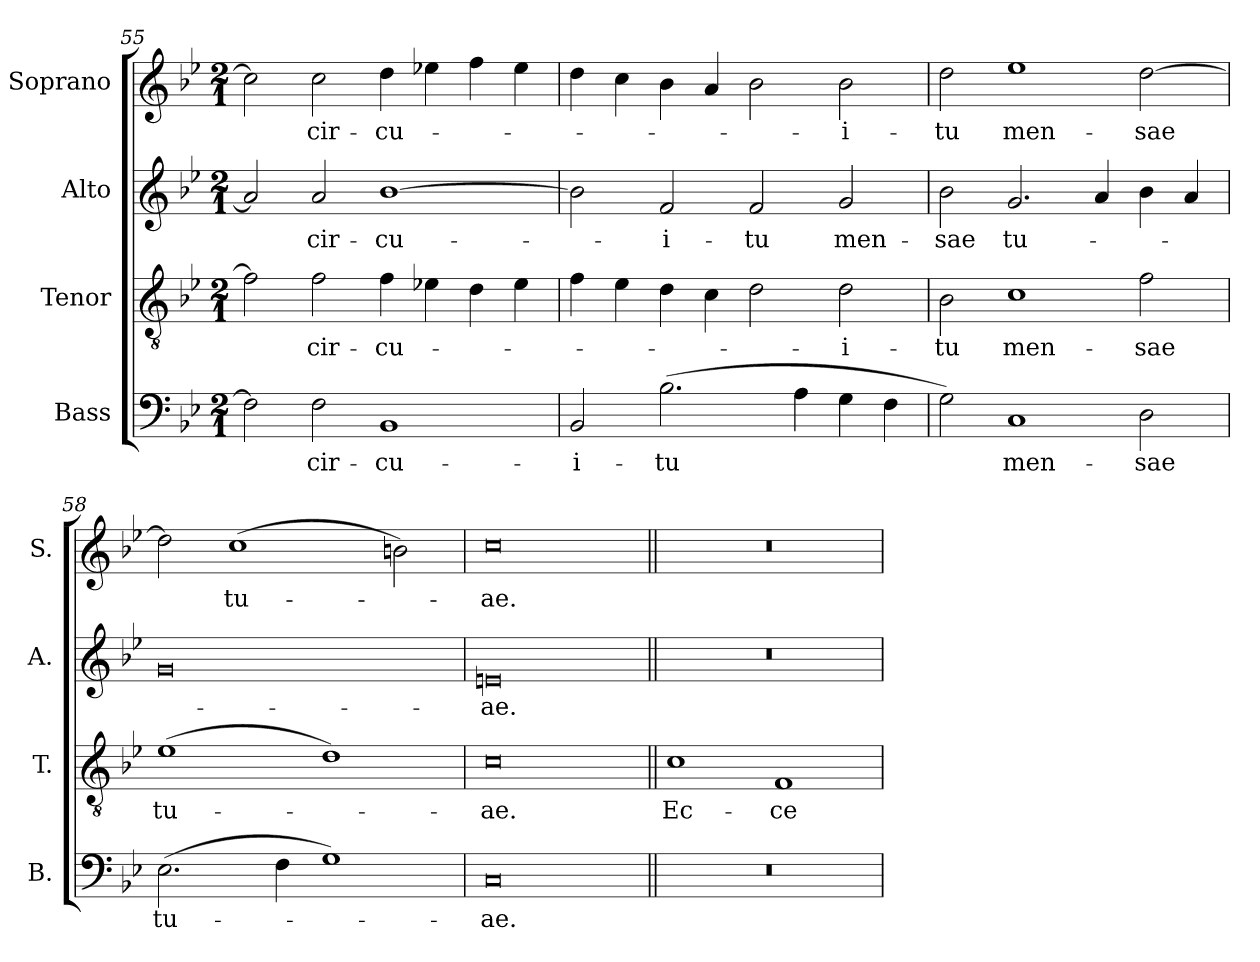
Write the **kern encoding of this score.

**kern	**text	**kern	**text	**kern	**text	**kern	**text
*part4	*part4	*part3	*part3	*part2	*part2	*part1	*part1
*staff4	*staff4	*staff3	*staff3	*staff2	*staff2	*staff1	*staff1
*I"Bass	*	*I"Tenor	*	*I"Alto	*	*I"Soprano	*
*I'B.	*	*I'T.	*	*I'A.	*	*I'S.	*
*clefF4	*	*clefGv2	*	*clefG2	*	*clefG2	*
*	*	*ITrd7c12	*	*	*	*	*
*k[b-e-]	*	*k[b-e-]	*	*k[b-e-]	*	*k[b-e-]	*
*B-:	*	*B-:	*	*B-:	*	*B-:	*
*M2/1	*	*M2/1	*	*M2/1	*	*M2/1	*
=55	=55	=55	=55	=55	=55	=55	=55
2Fi\]	.	2Fi\]	.	2ai/]	.	2cci\]	.
!	!LO:LY:b:color=#000000	!	!	!	!	!	!
!	!	!	!LO:LY:b:color=#000000	!	!	!	!
!	!	!	!	!	!LO:LY:b:color=#000000	!	!
!	!	!	!	!	!	!	!LO:LY:b:color=#000000
2Fi\	cir-	2Fi\	cir-	2ai/	cir-	2cci\	cir-
!	!LO:LY:b:color=#000000	!	!	!	!	!	!
!	!	!	!LO:LY:b:color=#000000	!	!	!	!
!	!	!	!	!	!LO:LY:b:color=#000000	!	!
!	!	!	!	!	!	!	!LO:LY:b:color=#000000
1BB-i	-cu-	4Fi\	-cu-	[1b-i	-cu-	4ddi\	-cu-
.	.	4E-Xi\	.	.	.	4ee-Xi\	.
.	.	4Di\	.	.	.	4ffi\	.
.	.	4E-i\	.	.	.	4ee-i\	.
=56	=56	=56	=56	=56	=56	=56	=56
!	!LO:LY:b:color=#000000	!	!	!	!	!	!
2BB-i/	-i-	4Fi\	.	2b-i\]	.	4ddi\	.
.	.	4E-i\	.	.	.	4cci\	.
!	!LO:LY:b:color=#000000	!	!	!	!	!	!
!	!	!	!	!	!LO:LY:b:color=#000000	!	!
(2.B-i\	-tu	4Di\	.	2fi/	-i-	4b-i\	.
.	.	4Ci\	.	.	.	4ai/	.
!	!	!	!	!	!LO:LY:b:color=#000000	!	!
.	.	2Di\	.	2fi/	-tu	2b-i\	.
4Ai\	.	.	.	.	.	.	.
!	!	!	!LO:LY:b:color=#000000	!	!	!	!
!	!	!	!	!	!LO:LY:b:color=#000000	!	!
!	!	!	!	!	!	!	!LO:LY:b:color=#000000
4Gi\	.	2Di\	-i-	2gi/	men-	2b-i\	-i-
4Fi\	.	.	.	.	.	.	.
=57	=57	=57	=57	=57	=57	=57	=57
!	!	!	!LO:LY:b:color=#000000	!	!	!	!
!	!	!	!	!	!LO:LY:b:color=#000000	!	!
!	!	!	!	!	!	!	!LO:LY:b:color=#000000
2Gi\)	.	2BB-i\	-tu	2b-i\	-sae	2ddi\	-tu
!	!LO:LY:b:color=#000000	!	!	!	!	!	!
!	!	!	!LO:LY:b:color=#000000	!	!	!	!
!	!	!	!	!	!LO:LY:b:color=#000000	!	!
!	!	!	!	!	!	!	!LO:LY:b:color=#000000
1Ci	men-	1Ci	men-	2.gi/	tu-	1ee-i	men-
.	.	.	.	4ai/	.	.	.
!	!LO:LY:b:color=#000000	!	!	!	!	!	!
!	!	!	!LO:LY:b:color=#000000	!	!	!	!
!	!	!	!	!	!	!	!LO:LY:b:color=#000000
2Di\	-sae	2Fi\	-sae	4b-i\	.	[2ddi\	-sae
.	.	.	.	4ai/	.	.	.
=58	=58	=58	=58	=58	=58	=58	=58
!	!LO:LY:b:color=#000000	!	!	!	!	!	!
!	!	!	!LO:LY:b:color=#000000	!	!	!	!
(2.E-i\	tu-	(1E-i	tu-	0gi	.	2ddi\]	.
!	!	!	!	!	!	!	!LO:LY:b:color=#000000
.	.	.	.	.	.	(1cci	tu-
4Fi\	.	.	.	.	.	.	.
1Gi)	.	1Di)	.	.	.	.	.
.	.	.	.	.	.	2bni\)	.
=59	=59	=59	=59	=59	=59	=59	=59
!	!LO:LY:b:color=#000000	!	!	!	!	!	!
!	!	!	!LO:LY:b:color=#000000	!	!	!	!
!	!	!	!	!	!LO:LY:b:color=#000000	!	!
!	!	!	!	!	!	!	!LO:LY:b:color=#000000
0Ci	-ae.	0Ci	-ae.	0eni	-ae.	0cci	-ae.
!!LO:LB:g=z
=60||	=60||	=60||	=60||	=60||	=60||	=60||	=60||
!LO:N:vis=1	!	!	!	!	!	!	!
!	!	!	!LO:LY:b:color=#000000	!LO:N:vis=1	!	!LO:N:vis=1	!
0r	.	1Ci	Ec-	0r	.	0r	.
!	!	!	!LO:LY:b:color=#000000	!	!	!	!
.	.	1FFi	-ce	.	.	.	.
=	=	=	=	=	=	=	=
*-	*-	*-	*-	*-	*-	*-	*-
